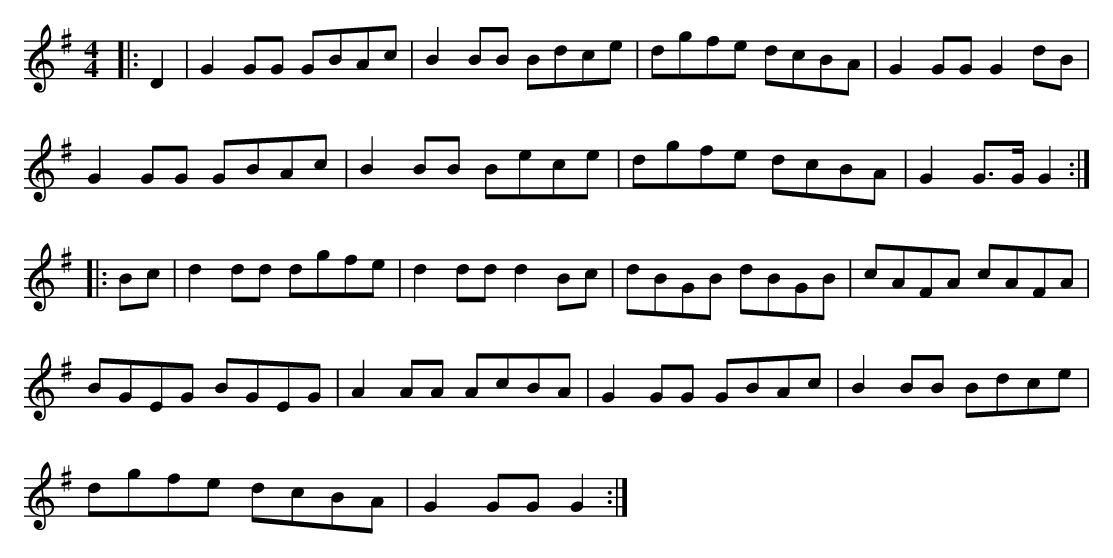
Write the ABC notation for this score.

X:1
M:4/4
K:G
|:D2|G2 GG GBAc|B2 BB Bdce|dgfe dcBA|G2 GG G2 dB|
G2 GG GBAc|B2 BB Bece|dgfe dcBA|G2 G>G G2:|
|:Bc|d2 dd dgfe|d2 dd d2 Bc|dBGB dBGB|cAFA cAFA|
BGEG BGEG|A2 AA AcBA|G2 GG GBAc|B2 BB Bdce|
dgfe dcBA|G2 GG G2:|
